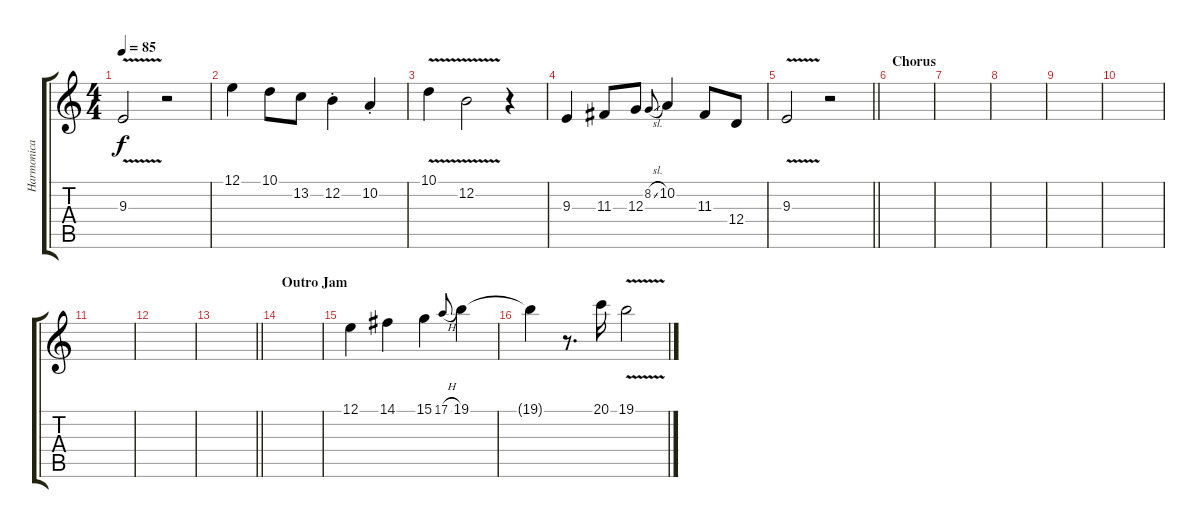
\track ("Harmonica" "Harmonica") {instrument harmonica}
\staff {score tabs}
\tuning (E4 B3 G3 D3 A2 E2) {hide}
\ts (4 4)
\tempo 85
\clef g2
\ks c
9.3{v}.2{dy f} r.2 |
12.1.4 10.1.8 13.2.8 12.2{st}.4 10.2{st}.4 |
10.1{v}.4 12.2{v}.2 r.4 |
9.3.4 11.3.8 12.3.8 8.2{sl}.8{gr onbeat} 10.2.4 11.3.8 12.4.8 |
\barLineRight lightlight
9.3{v}.2 r.2 |
\section ("" "Chorus")
|
|
|
|
|
|
|
\barLineRight lightlight
|
\section ("" "Outro Jam")
|
12.1.4 14.1.4 15.1.4 17.1{h}.8{gr onbeat} 19.1.4 |
19.1{t}.4 r.8{d} 20.1.16 19.1{v}.2
